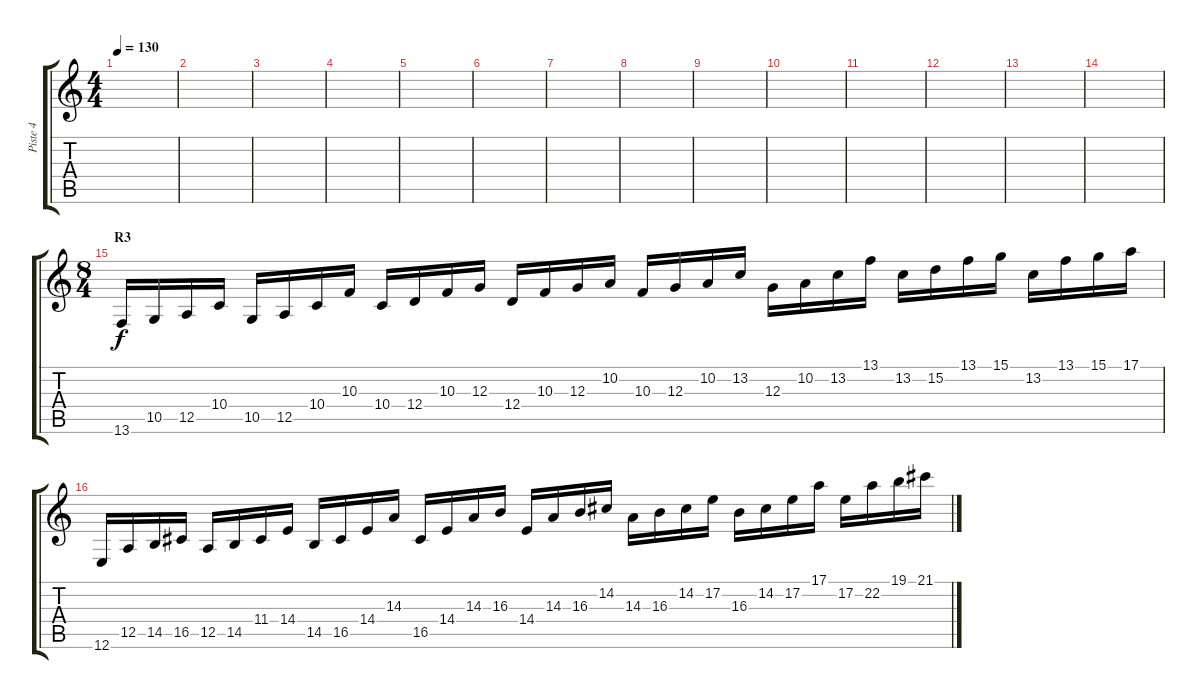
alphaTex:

\track ("Piste 4" "Piste 4") {instrument acousticgrandpiano}
\staff {score tabs}
\tuning (E4 B3 G3 D3 A2 E2) {hide}
\ts (4 4)
\tempo 130
\clef g2
\ks c
|
|
|
|
|
|
|
|
|
|
|
|
|
|
\ts (8 4)
\section ("" "R3")
13.6.16 10.5.16 12.5.16 10.4.16 10.5.16 12.5.16 10.4.16 10.3.16 10.4.16 12.4.16 10.3.16 12.3.16 12.4.16 10.3.16 12.3.16 10.2.16 10.3.16 12.3.16 10.2.16 13.2.16 12.3.16 10.2.16 13.2.16 13.1.16 13.2.16 15.2.16 13.1.16 15.1.16 13.2.16 13.1.16 15.1.16 17.1.16 |
12.6.16 12.5.16 14.5.16 16.5.16 12.5.16 14.5.16 11.4.16 14.4.16 14.5.16 16.5.16 14.4.16 14.3.16 16.5.16 14.4.16 14.3.16 16.3.16 14.4.16 14.3.16 16.3.16 14.2.16 14.3.16 16.3.16 14.2.16 17.2.16 16.3.16 14.2.16 17.2.16 17.1.16 17.2.16 22.2.16 19.1.16 21.1.16
